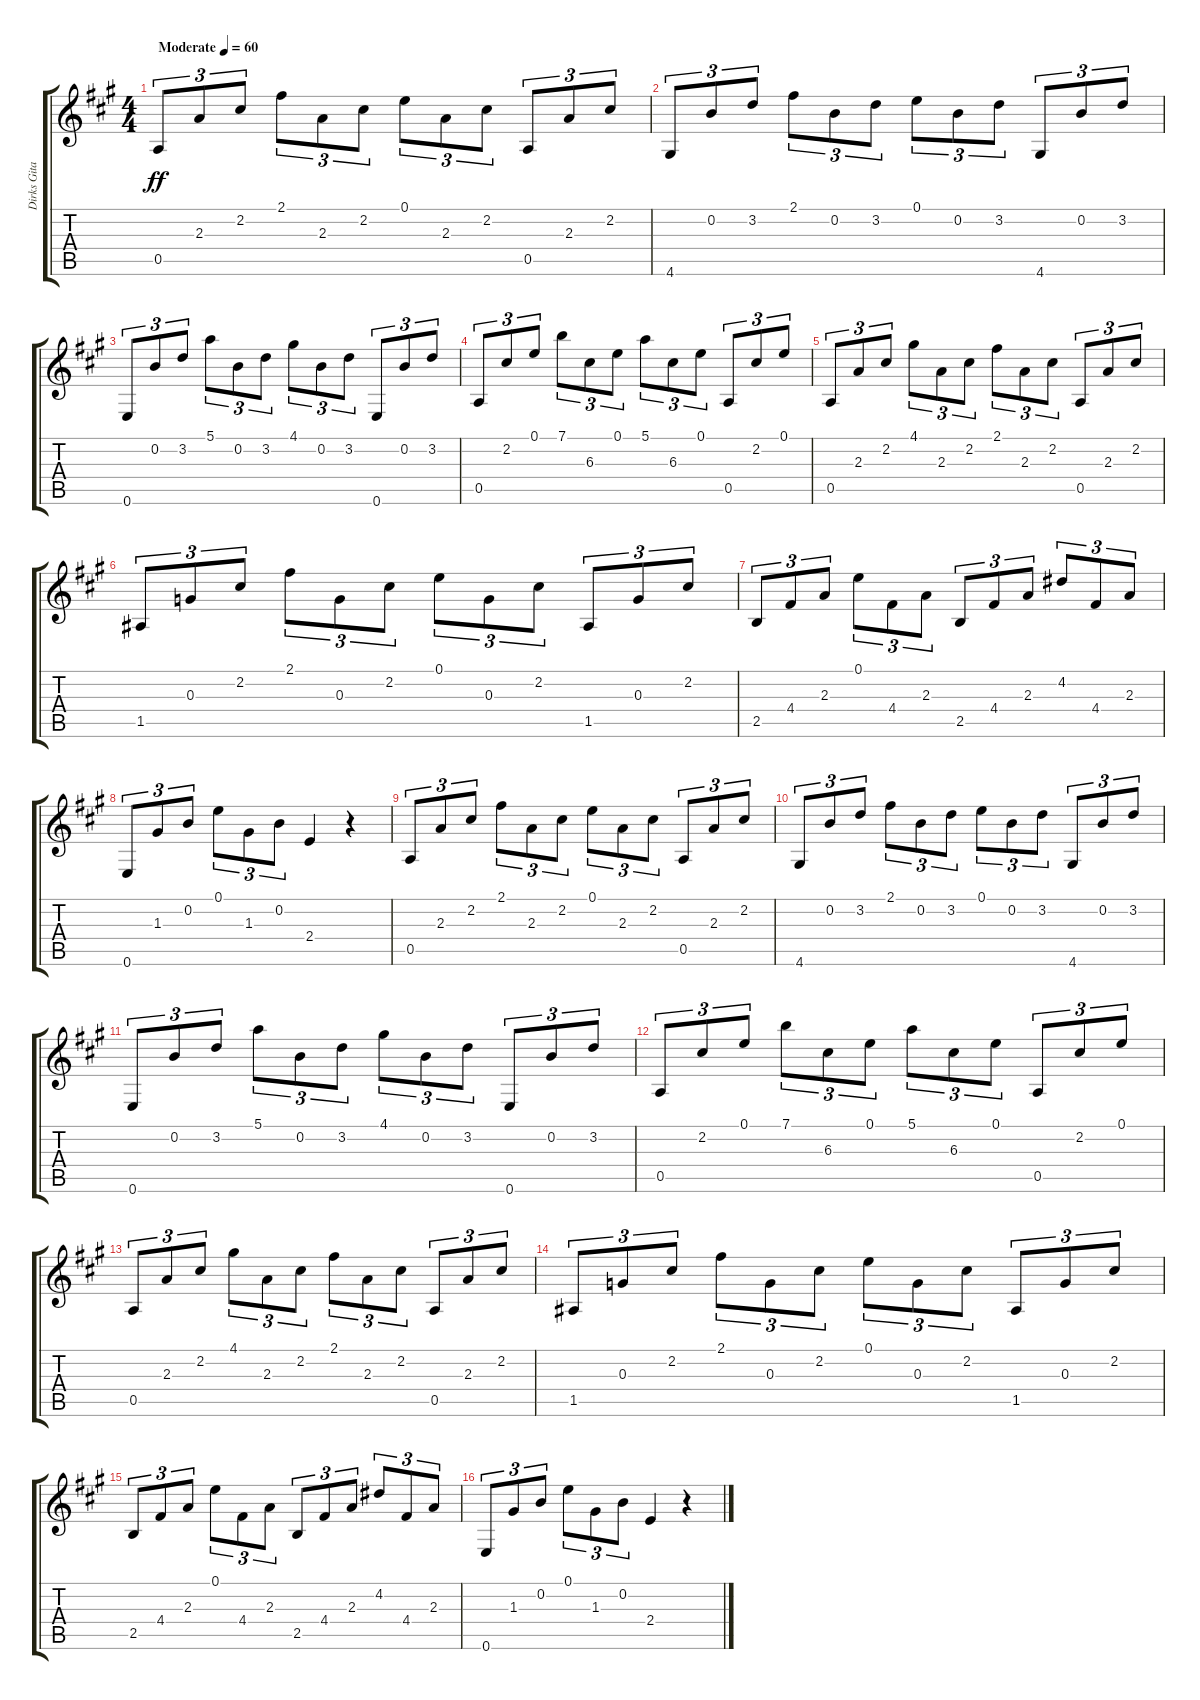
\track ("Dirks Gitarre" "Dirks Gita") {instrument acousticguitarnylon}
\staff {score tabs}
\tuning (E4 B3 G3 D3 A2 E2) {hide}
\ts (4 4)
\tempo (60 "Moderate")
\clef g2
\ks a
0.5.8{tu (3 2) dy ff instrument acousticguitarnylon} 2.3.8{tu (3 2)} 2.2.8{tu (3 2)} 2.1.8{tu (3 2)} 2.3.8{tu (3 2)} 2.2.8{tu (3 2)} 0.1.8{tu (3 2)} 2.3.8{tu (3 2)} 2.2.8{tu (3 2)} 0.5.8{tu (3 2)} 2.3.8{tu (3 2)} 2.2.8{tu (3 2)} |
4.6.8{tu (3 2)} 0.2.8{tu (3 2)} 3.2.8{tu (3 2)} 2.1.8{tu (3 2)} 0.2.8{tu (3 2)} 3.2.8{tu (3 2)} 0.1.8{tu (3 2)} 0.2.8{tu (3 2)} 3.2.8{tu (3 2)} 4.6.8{tu (3 2)} 0.2.8{tu (3 2)} 3.2.8{tu (3 2)} |
0.6.8{tu (3 2)} 0.2.8{tu (3 2)} 3.2.8{tu (3 2)} 5.1.8{tu (3 2)} 0.2.8{tu (3 2)} 3.2.8{tu (3 2)} 4.1.8{tu (3 2)} 0.2.8{tu (3 2)} 3.2.8{tu (3 2)} 0.6.8{tu (3 2)} 0.2.8{tu (3 2)} 3.2.8{tu (3 2)} |
0.5.8{tu (3 2)} 2.2.8{tu (3 2)} 0.1.8{tu (3 2)} 7.1.8{tu (3 2)} 6.3.8{tu (3 2)} 0.1.8{tu (3 2)} 5.1.8{tu (3 2)} 6.3.8{tu (3 2)} 0.1.8{tu (3 2)} 0.5.8{tu (3 2)} 2.2.8{tu (3 2)} 0.1.8{tu (3 2)} |
0.5.8{tu (3 2)} 2.3.8{tu (3 2)} 2.2.8{tu (3 2)} 4.1.8{tu (3 2)} 2.3.8{tu (3 2)} 2.2.8{tu (3 2)} 2.1.8{tu (3 2)} 2.3.8{tu (3 2)} 2.2.8{tu (3 2)} 0.5.8{tu (3 2)} 2.3.8{tu (3 2)} 2.2.8{tu (3 2)} |
1.5.8{tu (3 2)} 0.3.8{tu (3 2)} 2.2.8{tu (3 2)} 2.1.8{tu (3 2)} 0.3.8{tu (3 2)} 2.2.8{tu (3 2)} 0.1.8{tu (3 2)} 0.3.8{tu (3 2)} 2.2.8{tu (3 2)} 1.5.8{tu (3 2)} 0.3.8{tu (3 2)} 2.2.8{tu (3 2)} |
2.5.8{tu (3 2)} 4.4.8{tu (3 2)} 2.3.8{tu (3 2)} 0.1.8{tu (3 2)} 4.4.8{tu (3 2)} 2.3.8{tu (3 2)} 2.5.8{tu (3 2)} 4.4.8{tu (3 2)} 2.3.8{tu (3 2)} 4.2.8{tu (3 2)} 4.4.8{tu (3 2)} 2.3.8{tu (3 2)} |
0.6.8{tu (3 2)} 1.3.8{tu (3 2)} 0.2.8{tu (3 2)} 0.1.8{tu (3 2)} 1.3.8{tu (3 2)} 0.2.8{tu (3 2)} 2.4.4 r.4 |
0.5.8{tu (3 2)} 2.3.8{tu (3 2)} 2.2.8{tu (3 2)} 2.1.8{tu (3 2)} 2.3.8{tu (3 2)} 2.2.8{tu (3 2)} 0.1.8{tu (3 2)} 2.3.8{tu (3 2)} 2.2.8{tu (3 2)} 0.5.8{tu (3 2)} 2.3.8{tu (3 2)} 2.2.8{tu (3 2)} |
4.6.8{tu (3 2)} 0.2.8{tu (3 2)} 3.2.8{tu (3 2)} 2.1.8{tu (3 2)} 0.2.8{tu (3 2)} 3.2.8{tu (3 2)} 0.1.8{tu (3 2)} 0.2.8{tu (3 2)} 3.2.8{tu (3 2)} 4.6.8{tu (3 2)} 0.2.8{tu (3 2)} 3.2.8{tu (3 2)} |
0.6.8{tu (3 2)} 0.2.8{tu (3 2)} 3.2.8{tu (3 2)} 5.1.8{tu (3 2)} 0.2.8{tu (3 2)} 3.2.8{tu (3 2)} 4.1.8{tu (3 2)} 0.2.8{tu (3 2)} 3.2.8{tu (3 2)} 0.6.8{tu (3 2)} 0.2.8{tu (3 2)} 3.2.8{tu (3 2)} |
0.5.8{tu (3 2)} 2.2.8{tu (3 2)} 0.1.8{tu (3 2)} 7.1.8{tu (3 2)} 6.3.8{tu (3 2)} 0.1.8{tu (3 2)} 5.1.8{tu (3 2)} 6.3.8{tu (3 2)} 0.1.8{tu (3 2)} 0.5.8{tu (3 2)} 2.2.8{tu (3 2)} 0.1.8{tu (3 2)} |
0.5.8{tu (3 2)} 2.3.8{tu (3 2)} 2.2.8{tu (3 2)} 4.1.8{tu (3 2)} 2.3.8{tu (3 2)} 2.2.8{tu (3 2)} 2.1.8{tu (3 2)} 2.3.8{tu (3 2)} 2.2.8{tu (3 2)} 0.5.8{tu (3 2)} 2.3.8{tu (3 2)} 2.2.8{tu (3 2)} |
1.5.8{tu (3 2)} 0.3.8{tu (3 2)} 2.2.8{tu (3 2)} 2.1.8{tu (3 2)} 0.3.8{tu (3 2)} 2.2.8{tu (3 2)} 0.1.8{tu (3 2)} 0.3.8{tu (3 2)} 2.2.8{tu (3 2)} 1.5.8{tu (3 2)} 0.3.8{tu (3 2)} 2.2.8{tu (3 2)} |
2.5.8{tu (3 2)} 4.4.8{tu (3 2)} 2.3.8{tu (3 2)} 0.1.8{tu (3 2)} 4.4.8{tu (3 2)} 2.3.8{tu (3 2)} 2.5.8{tu (3 2)} 4.4.8{tu (3 2)} 2.3.8{tu (3 2)} 4.2.8{tu (3 2)} 4.4.8{tu (3 2)} 2.3.8{tu (3 2)} |
0.6.8{tu (3 2)} 1.3.8{tu (3 2)} 0.2.8{tu (3 2)} 0.1.8{tu (3 2)} 1.3.8{tu (3 2)} 0.2.8{tu (3 2)} 2.4.4 r.4
